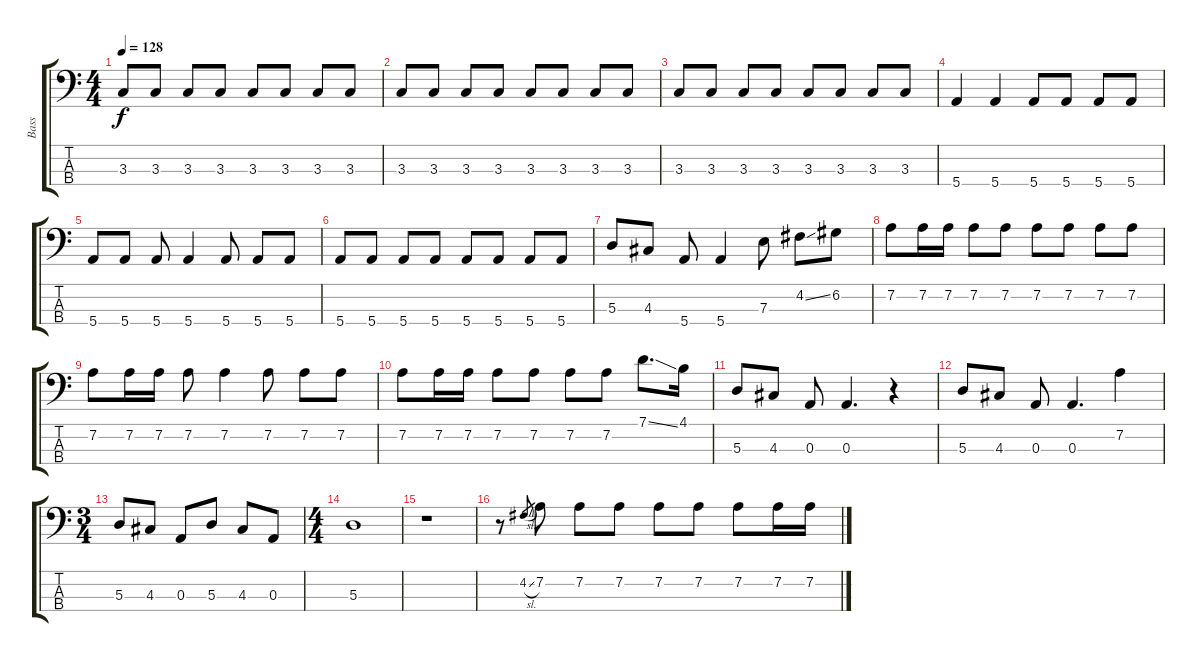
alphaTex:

\track ("Bass" "Bass") {instrument electricbassfinger}
\staff {score tabs}
\tuning (G2 D2 A1 E1) {hide}
\ts (4 4)
\tempo 128
\clef f4
\ks c
3.3.8{dy f} 3.3.8 3.3.8 3.3.8 3.3.8 3.3.8 3.3.8 3.3.8 |
3.3.8 3.3.8 3.3.8 3.3.8 3.3.8 3.3.8 3.3.8 3.3.8 |
3.3.8 3.3.8 3.3.8 3.3.8 3.3.8 3.3.8 3.3.8 3.3.8 |
5.4.4 5.4.4 5.4.8 5.4.8 5.4.8 5.4.8 |
5.4.8 5.4.8 5.4.8 5.4.4 5.4.8 5.4.8 5.4.8 |
5.4.8 5.4.8 5.4.8 5.4.8 5.4.8 5.4.8 5.4.8 5.4.8 |
5.3.8 4.3.8 5.4.8 5.4.4 7.3.8 4.2{ss}.8 6.2.8 |
7.2.8 7.2.16 7.2.16 7.2.8 7.2.8 7.2.8 7.2.8 7.2.8 7.2.8 |
7.2.8 7.2.16 7.2.16 7.2.8 7.2.4 7.2.8 7.2.8 7.2.8 |
7.2.8 7.2.16 7.2.16 7.2.8 7.2.8 7.2.8 7.2.8 7.1{ss}.8{d} 4.1.16 |
5.3.8 4.3.8 0.3.8 0.3.4{d} r.4 |
5.3.8 4.3.8 0.3.8 0.3.4{d} 7.2.4 |
\ts (3 4)
5.3.8 4.3.8 0.3.8 5.3.8 4.3.8 0.3.8 |
\ts (4 4)
5.3.1 |
r.1 |
r.8 4.2{sl}.8{gr} 7.2.8 7.2.8 7.2.8 7.2.8 7.2.8 7.2.8 7.2.16 7.2.16
